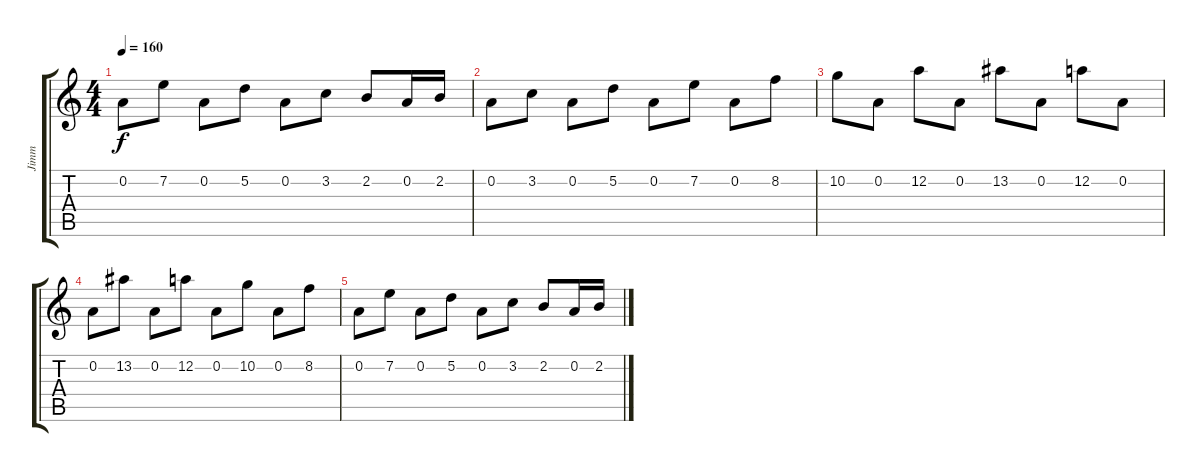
\track ("Jimm" "Jimm") {instrument distortionguitar}
\staff {score tabs}
\tuning (D4 A3 F3 C3 G2 C2) {hide}
\ts (4 4)
\tempo 160
\clef g2
\ks c
0.2.8{dy f} 7.2.8 0.2.8 5.2.8 0.2.8 3.2.8 2.2.8 0.2.16 2.2.16 |
0.2.8{volume 0} 3.2.8 0.2.8 5.2.8 0.2.8 7.2.8 0.2.8 8.2.8 |
10.2.8 0.2.8 12.2.8 0.2.8 13.2.8 0.2.8 12.2.8 0.2.8 |
0.2.8 13.2.8 0.2.8 12.2.8 0.2.8 10.2.8 0.2.8 8.2.8 |
0.2.8 7.2.8 0.2.8 5.2.8 0.2.8 3.2.8 2.2.8 0.2.16 2.2.16
